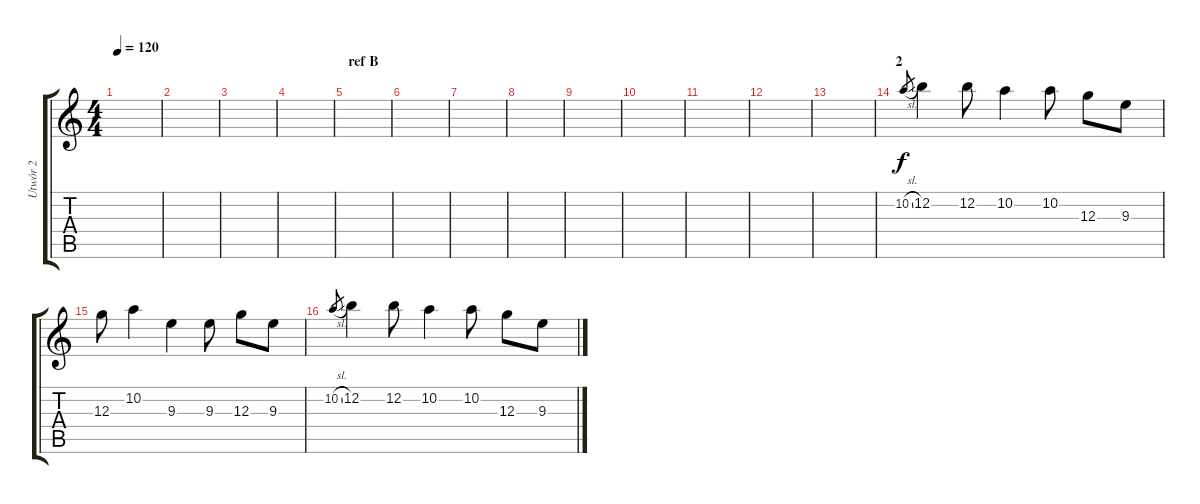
\track ("Utwór 2" "Utwór 2") {instrument acousticguitarsteel}
\staff {score tabs}
\tuning (E4 B3 G3 D3 A2 E2) {hide}
\ts (4 4)
\tempo 120
\clef g2
\ks c
|
|
|
|
\section ("" "ref B")
|
|
|
|
|
|
|
|
|
\section ("" "2")
10.2{sl}.8{gr} 12.2.4 12.2.8 10.2.4 10.2.8 12.3.8 9.3.8 |
12.3.8 10.2.4 9.3.4 9.3.8 12.3.8 9.3.8 |
10.2{sl}.8{gr} 12.2.4 12.2.8 10.2.4 10.2.8 12.3.8 9.3.8
